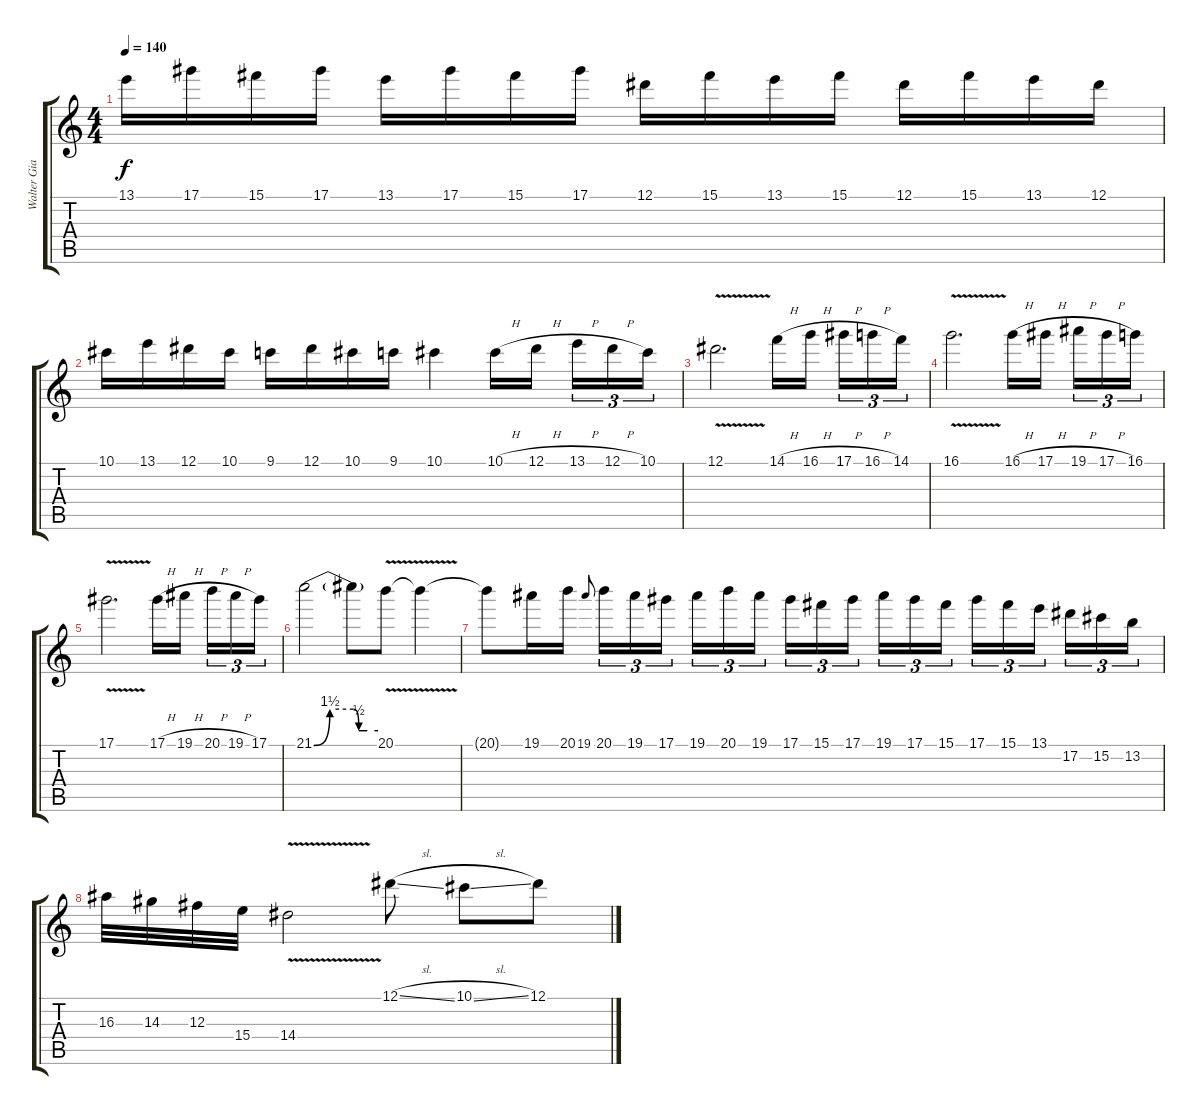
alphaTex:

\track ("Walter Giardino" "Walter Gia") {instrument distortionguitar}
\staff {score tabs}
\tuning (Eb4 Bb3 Gb3 Db3 Ab2 Eb2) {hide}
\ts (4 4)
\tempo 140
\clef g2
\ks c
13.1.16{dy f} 17.1.16 15.1.16 17.1.16 13.1.16 17.1.16 15.1.16 17.1.16 12.1.16 15.1.16 13.1.16 15.1.16 12.1.16 15.1.16 13.1.16 12.1.16 |
10.1.16 13.1.16 12.1.16 10.1.16 9.1.16 12.1.16 10.1.16 9.1.16 10.1.4 10.1{h}.16 12.1{h}.16{beam splitsecondary} 13.1{h}.16{tu (3 2)} 12.1{h}.16{tu (3 2)} 10.1.16{tu (3 2)} |
12.1{v}.2{d} 14.1{h}.16 16.1{h}.16{beam splitsecondary} 17.1{h}.16{tu (3 2)} 16.1{h}.16{tu (3 2)} 14.1.16{tu (3 2)} |
16.1{v}.2{d} 16.1{h}.16 17.1{h}.16{beam splitsecondary} 19.1{h}.16{tu (3 2)} 17.1{h}.16{tu (3 2)} 16.1.16{tu (3 2)} |
17.1{v}.2{d} 17.1{h}.16 19.1{h}.16{beam splitsecondary} 20.1{h}.16{tu (3 2)} 19.1{h}.16{tu (3 2)} 17.1.16{tu (3 2)} |
21.1{be (custom 0 0 15 6 37 6 42 2 45 2 50 2 60 2)}.2 21.1{t}.8 20.1{v}.8 20.1{t}.4 |
20.1{t}.8 19.1.16 20.1.16 19.1.8{gr onbeat} 20.1.16{tu (3 2)} 19.1.16{tu (3 2)} 17.1.16{tu (3 2) beam splitsecondary} 19.1.16{tu (3 2)} 20.1.16{tu (3 2)} 19.1.16{tu (3 2)} 17.1.16{tu (3 2)} 15.1.16{tu (3 2)} 17.1.16{tu (3 2) beam splitsecondary} 19.1.16{tu (3 2)} 17.1.16{tu (3 2)} 15.1.16{tu (3 2)} 17.1.16{tu (3 2)} 15.1.16{tu (3 2)} 13.1.16{tu (3 2) beam splitsecondary} 17.2.16{tu (3 2)} 15.2.16{tu (3 2)} 13.2.16{tu (3 2)} |
16.3.32 14.3.32 12.3.32 15.4.32 14.4{v}.2 12.1{sl}.8 10.1{sl}.8 12.1{sl}.8
